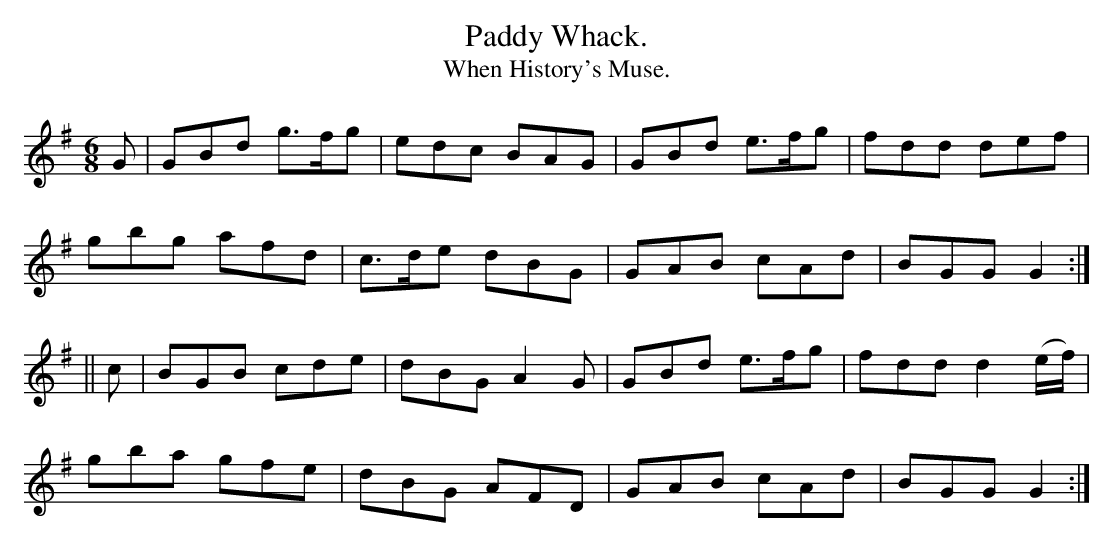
X:1
T: Paddy Whack.
T: When History's Muse.
M: 6/8
K: G
G|GBd g>fg|edc BAG|GBd e>fg|fdd def|
gbg afd|c>de dBG|GAB cAd|BGG G2:|
||c|BGB cde|dBG A2 G|GBd e>fg|fdd d2 (e/f/)|
gba gfe|dBG AFD|GAB cAd|BGG G2:|
